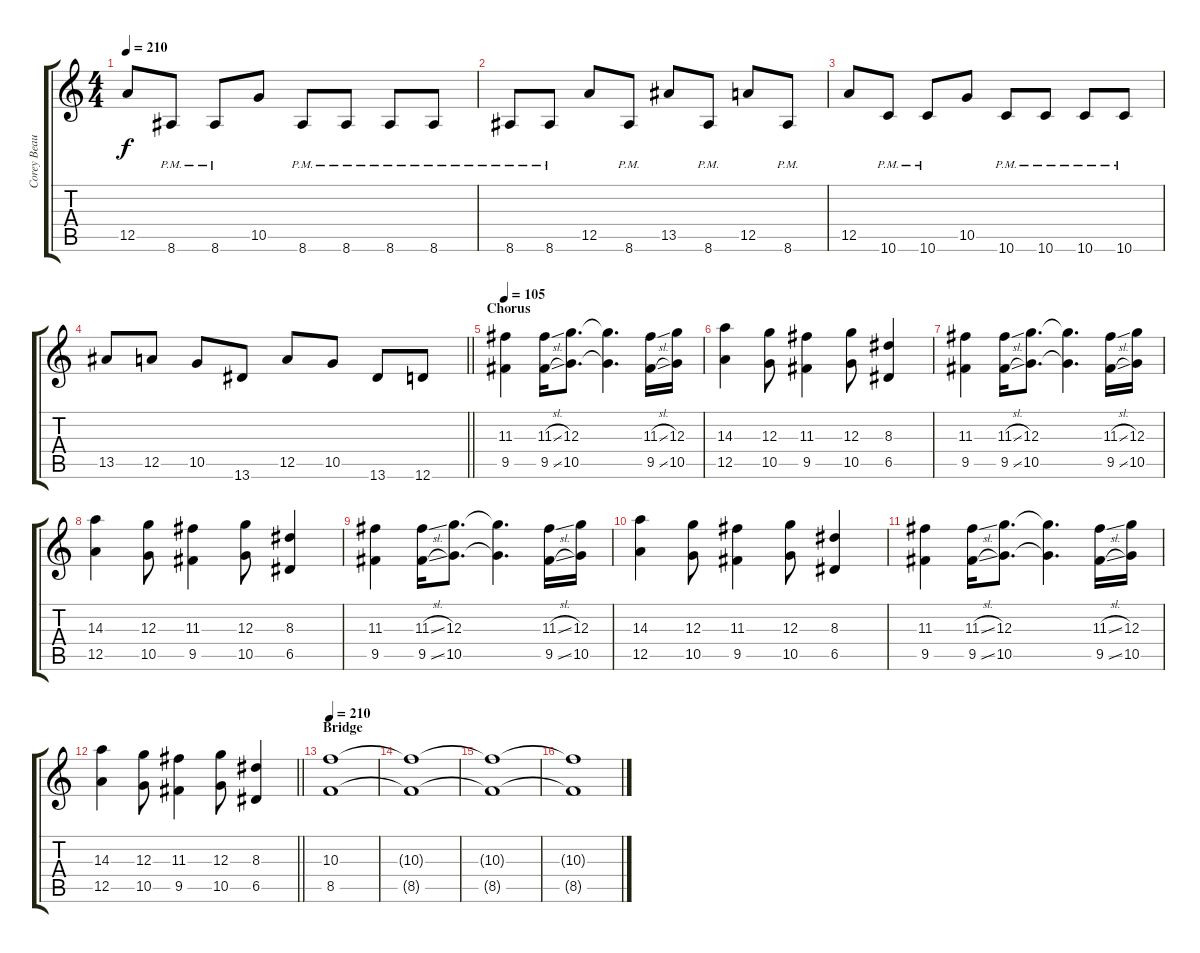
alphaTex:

\track ("Corey Beaulieu" "Corey Beau") {instrument overdrivenguitar}
\staff {score tabs}
\tuning (E4 B3 G3 D3 A2 D2) {hide}
\ts (4 4)
\tempo 210
\clef g2
\ks c
12.5.8{dy f} 8.6{pm}.8 8.6{pm}.8 10.5.8 8.6{pm}.8 8.6{pm}.8 8.6{pm}.8 8.6{pm}.8 |
8.6{pm}.8 8.6{pm}.8 12.5.8 8.6{pm}.8 13.5.8 8.6{pm}.8 12.5.8 8.6{pm}.8 |
12.5.8 10.6{pm}.8 10.6{pm}.8 10.5.8 10.6{pm}.8 10.6{pm}.8 10.6{pm}.8 10.6{pm}.8 |
\barLineRight lightlight
13.5.8 12.5.8 10.5.8 13.6.8 12.5.8 10.5.8 13.6.8 12.6.8 |
\section ("" "Chorus")
\tempo 105
(11.3 9.5).4 (11.3{sl} 9.5{sl}).16 (12.3 10.5).8{d} (12.3{t} 10.5{t}).4{d} (11.3{sl} 9.5{sl}).16 (12.3 10.5).16 |
(14.3 12.5).4 (12.3 10.5).8 (11.3 9.5).4 (12.3 10.5).8 (8.3 6.5).4 |
(11.3 9.5).4 (11.3{sl} 9.5{sl}).16 (12.3 10.5).8{d} (12.3{t} 10.5{t}).4{d} (11.3{sl} 9.5{sl}).16 (12.3 10.5).16 |
(14.3 12.5).4 (12.3 10.5).8 (11.3 9.5).4 (12.3 10.5).8 (8.3 6.5).4 |
(11.3 9.5).4 (11.3{sl} 9.5{sl}).16 (12.3 10.5).8{d} (12.3{t} 10.5{t}).4{d} (11.3{sl} 9.5{sl}).16 (12.3 10.5).16 |
(14.3 12.5).4 (12.3 10.5).8 (11.3 9.5).4 (12.3 10.5).8 (8.3 6.5).4 |
(11.3 9.5).4 (11.3{sl} 9.5{sl}).16 (12.3 10.5).8{d} (12.3{t} 10.5{t}).4{d} (11.3{sl} 9.5{sl}).16 (12.3 10.5).16 |
\barLineRight lightlight
(14.3 12.5).4 (12.3 10.5).8 (11.3 9.5).4 (12.3 10.5).8 (8.3 6.5).4 |
\section ("" "Bridge")
\tempo 210
(10.3 8.5).1 |
(10.3{t} 8.5{t}).1 |
(10.3{t} 8.5{t}).1 |
(10.3{t} 8.5{t}).1
